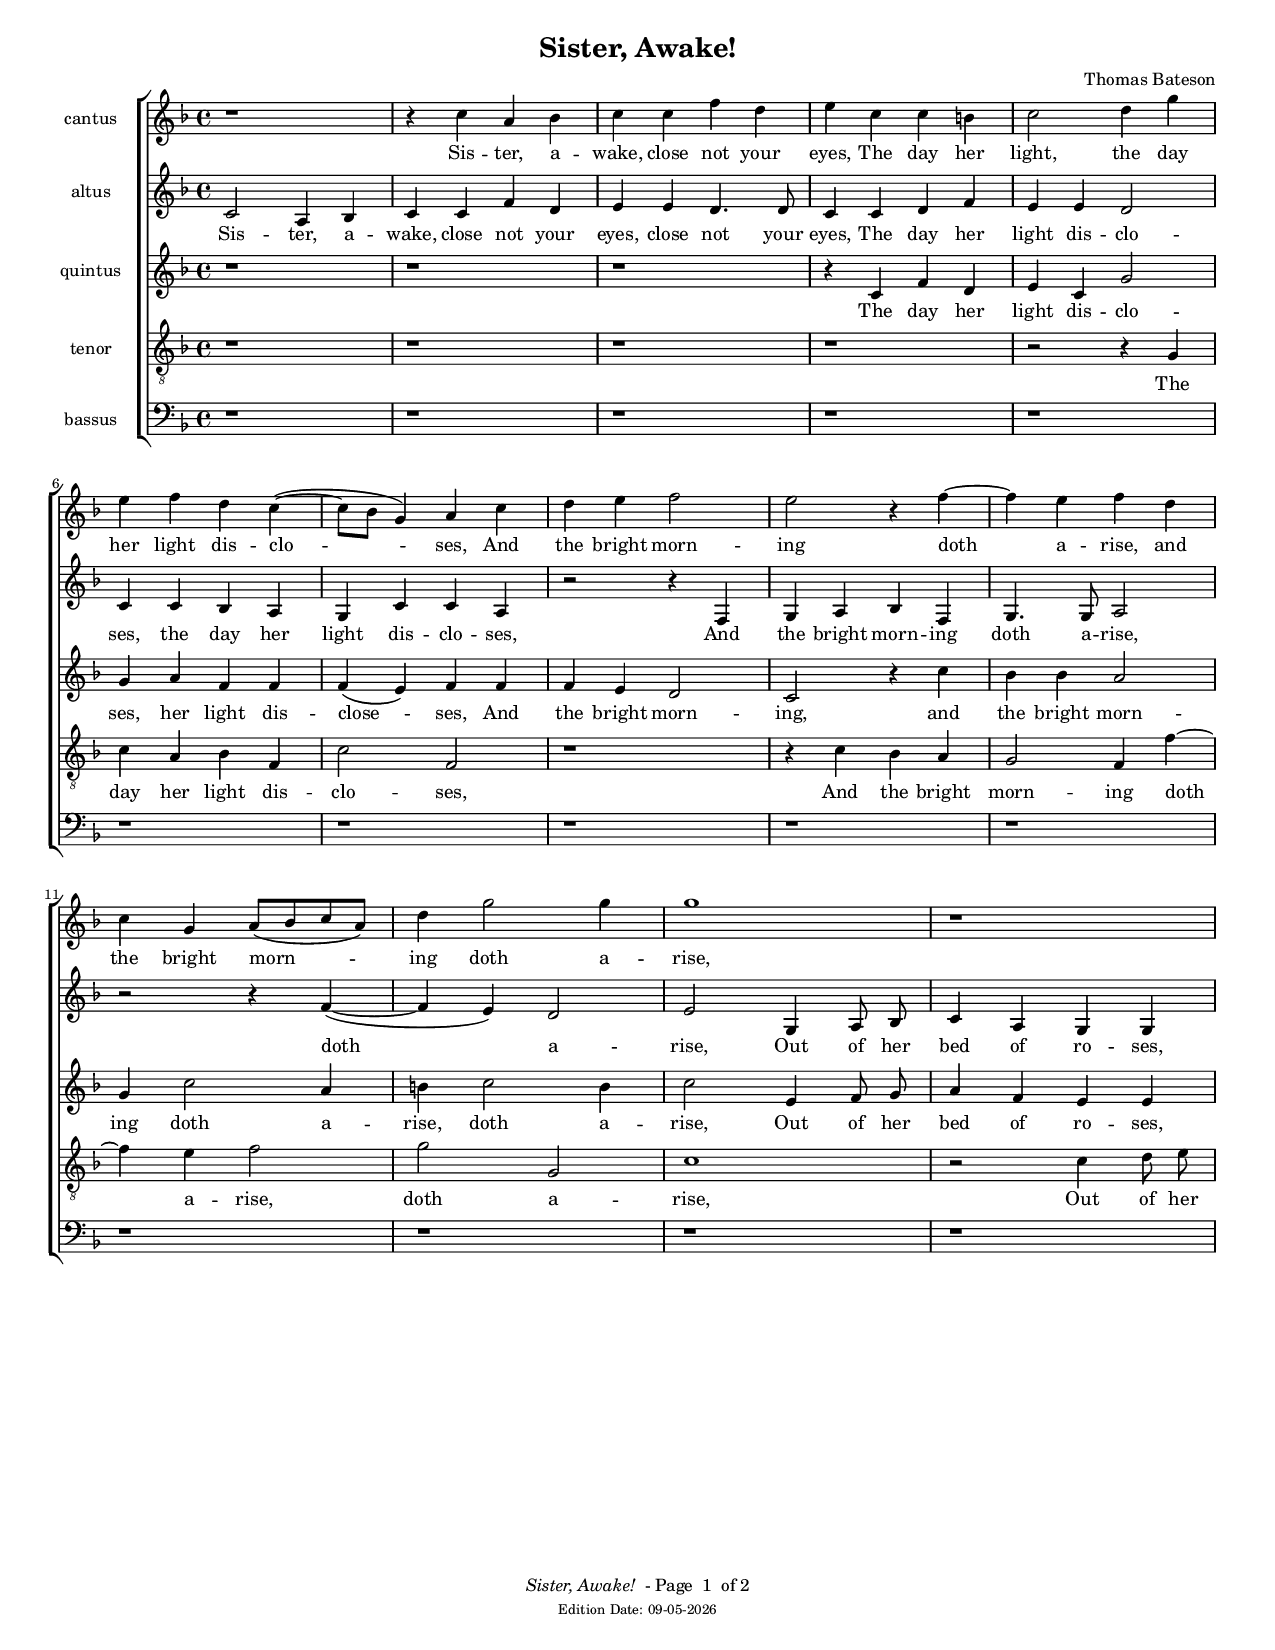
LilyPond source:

date = #(strftime "%m-%d-%Y" (localtime (current-time)))

\paper {
  #(set-paper-size "letter")
  oddFooterMarkup = \markup {
  \column{
    \fill-line { \line {
      \italic \fromproperty #'header:title
      " - Page "
      \fromproperty #'page:page-number-string
      " of 2"
    } }
	\fill-line { \tiny { \line{ Edition Date: \date } } } }
  }
  evenFooterMarkup = \oddFooterMarkup
}
\include "english.ly"
#(set-global-staff-size 15)

\header{
  title = "Sister, Awake!"
  composer = "Thomas Bateson"
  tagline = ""
}

global= {
  \autoBeamOff
  \time 4/4
  \key f \major
}

cantusMusic =   \relative c' {  
	\set Staff.instrumentName = "cantus"
% Sister, awake..
r1 | r4 c' a bf | c c f d | e c c b| 
c2 d4 g | e f d c~( | c8[ bf] g4) a c | d e f2| e2 r4 f4~ |
f e f d | c g a8[( bf c a)] | d4 g2 g4 | g1 | r1
% Out of her bed of roses

% 
}
altusMusic =   \relative c {  
	\set Staff.instrumentName = "altus"
c'2 a4 bf| c c f d | e e d4. d8 | c4 c d f| 
e e d2 | c4 c bf a | g c c a | r2 r4 f | g a bf f | 
g4. g8 a2 | r2 r4 f'4~( | f e) d2| e g,4 a8 bf | c4 a g g
% Out of her bed

}
quintusMusic =   \relative c' {  
	\set Staff.instrumentName = "quintus"
r1 | r1 | r1| r4 c f d |
e c g'2 | g4 a f f | f( e) f f | f e d2 | c2 r4 c'4 |
bf bf a2 | g4 c2 a4 | b c2 b4 | c2 e,4 f8 g | a4 f e e
}
tenorMusic =   \relative c' {  
	\set Staff.instrumentName = "tenor"
r1 | r1 | r1 | r1 |
r2 r4 g | c a bf f | c'2 f,2 | r1 | r4 c'4 bf a |
g2 f4 f'4~ | f e f2 | g2 g, | c1 | r2 c4 d8 e 
}
bassusMusic =   \relative c' {  
	\set Staff.instrumentName = "bassus"
r1 | r1 | r1| r1| 
r1| r1| r1| r1| r1| 
r1 | r1| r1| r1| r1
}

%wordsA = \lyricmode {
%  \set stanza = "1."
%Blah Blah Blah
%}
%wordsB = \lyricmode {
%  \set stanza = "2."
%Blah Blah Blah
%}
%wordsC = \lyricmode {
%  \set stanza = "3."
%Blah Blah Blah
%}
%
%\score {
%    <<
%      \context ChoirStaff <<
%	\context Staff = treble <<
%	  \clef treble
%	  \context Voice = cantusMusic { \voiceOne << \global \cantusMusic >> }
%	  \context Voice = altusMusic { \voiceTwo << \global \altusMusic >> }
%	>>
%	\context Lyrics = lyricsA { s1 }
%	\context Lyrics = lyricsB { s1 }
%	\context Lyrics = lyricsC { s1 }
%
%	\context Staff = bass <<
%	  \clef bass
%	  \context Voice = tenorMusic { \voiceOne << \global \tenorMusic >> }
%	  \context Voice = bassusMusic { \voiceTwo << \global \bassusMusic >> }
%	>>
%
%	\lyricsto "cantusMusic" \context Lyrics = lyricsA \wordsA
%	\lyricsto "cantusMusic" \context Lyrics = lyricsB \wordsB 
%	\lyricsto "cantusMusic" \context Lyrics = lyricsC \wordsC 
%      >>
%
%
%    >>
%
%  \layout {
%    indent = 0\mm
%    betweensystemspace = 5\mm
%  }
%
%  \midi {
%    \tempo 4 = 120
%  }
%
%}

cantusWordsA = \lyricmode {
Sis -- ter, a -- wake, close not your eyes, The day her light, the day her
light dis -- clo -- ses, And the bright morn -- ing doth a -- rise, and the
bright morn -- ing doth a -- rise,
}

altusWordsA = \lyricmode {
Sis -- ter, a -- wake, close not your eyes, close not your eyes, The day her
light dis -- clo -- ses, the day her light dis -- clo -- ses, And the bright
morn -- ing doth a -- rise, doth a -- rise, Out of her bed of ro -- ses,
}
quintusWordsA = \lyricmode {
The day her light dis -- clo -- ses, her light dis -- close -- ses, And the
bright morn -- ing, and the bright morn -- ing doth a -- rise, doth a -- rise,
Out of her bed of ro -- ses,
}

tenorWordsA = \lyricmode {
The day her light dis -- clo -- ses, And the
bright morn -- ing doth a -- rise, doth a -- rise, Out of her
}
bassusWordsA = \lyricmode {
}


\score{

	\new ChoirStaff 
	<<
		\new Voice = "cantusMusic" { \global \clef treble \cantusMusic }
		\new Lyrics \lyricsto "cantusMusic" \cantusWordsA 

		\new Voice = "altusMusic" { \global \clef treble \altusMusic }
		\new Lyrics \lyricsto "altusMusic" \altusWordsA 

		\new Voice = "quintusMusic" { \global \clef treble \quintusMusic }
		\new Lyrics \lyricsto "quintusMusic" \quintusWordsA 

		\new Voice = "tenorMusic" { \global \clef "G_8" \tenorMusic }
		\new Lyrics \lyricsto "tenorMusic" \tenorWordsA 

		\new Voice = "bassusMusic" { \global \clef bass \bassusMusic }
		\new Lyrics \lyricsto "bassusMusic" \bassusWordsA 
	>>



\midi{
     \context {
       \Score
       tempoWholesPerMinute = #(ly:make-moment 100 4)
       }
}

\layout {}

}

\version "2.10.0"  % necessary for upgrading to future LilyPond versions.
